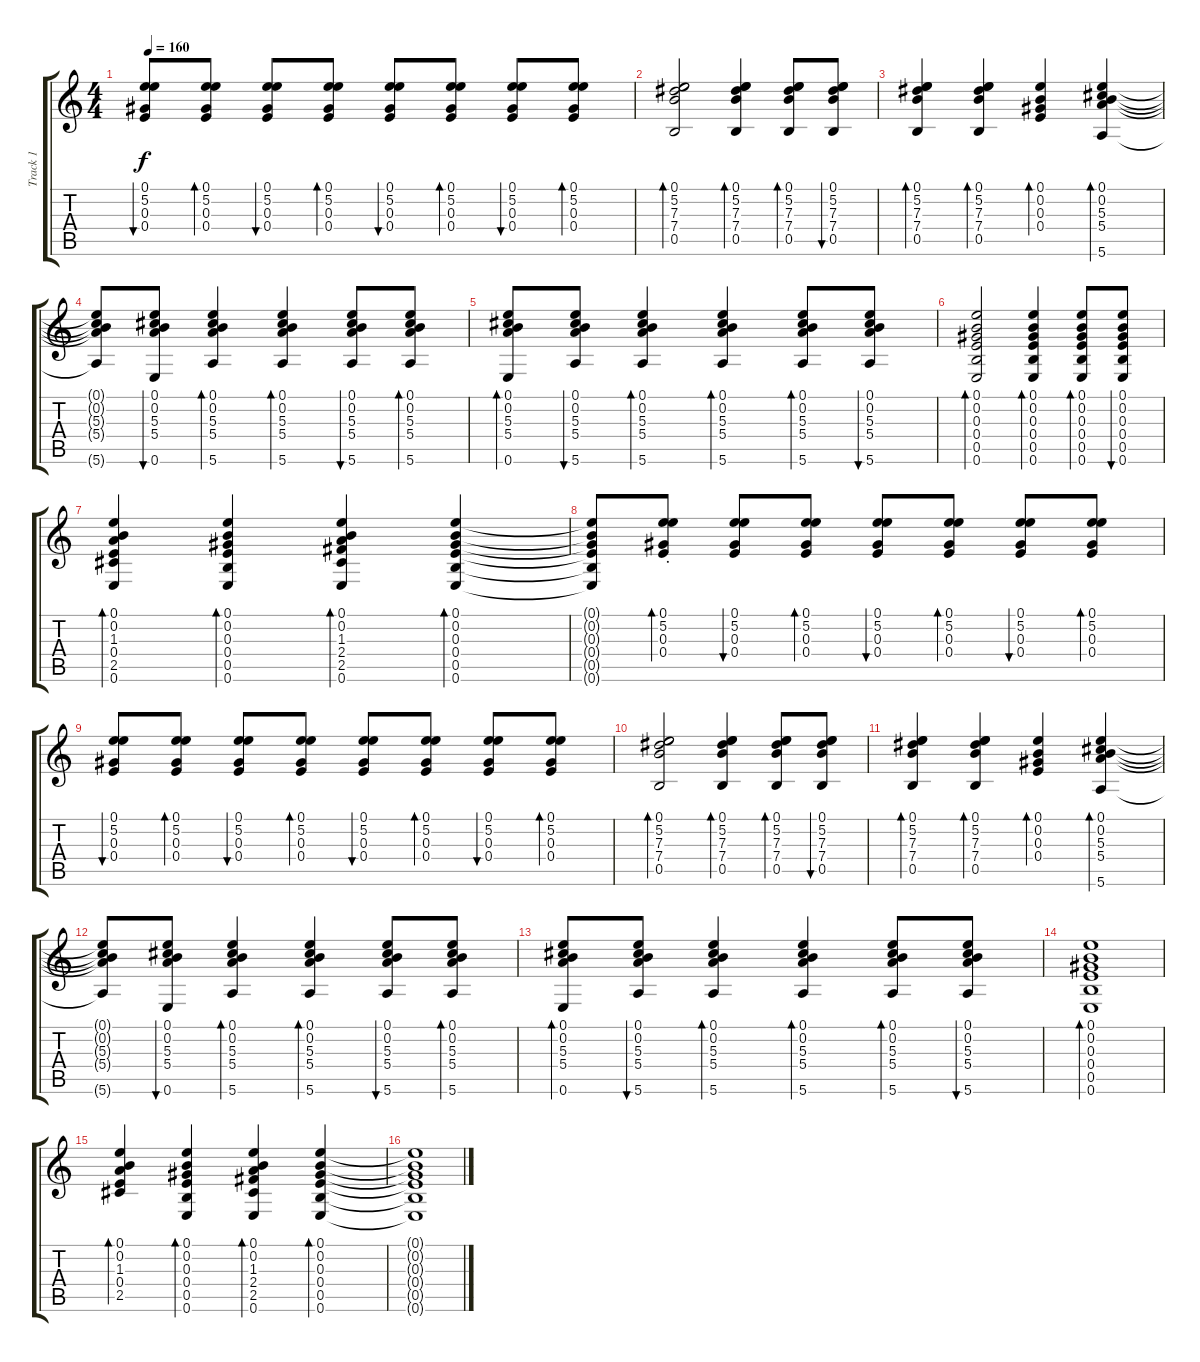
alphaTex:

\track ("Track 1" "Track 1") {instrument acousticguitarsteel}
\staff {score tabs}
\tuning (E4 B3 Ab3 E3 B2 E2) {hide}
\ts (4 4)
\tempo 160
\clef g2
\ks c
(0.1 5.2 0.3 0.4).8{bu 30 dy f} (0.1 5.2 0.3 0.4).8{bd 30} (0.1 5.2 0.3 0.4).8{bu 30} (0.1 5.2 0.3 0.4).8{bd 30} (0.1 5.2 0.3 0.4).8{bu 30} (0.1 5.2 0.3 0.4).8{bd 30} (0.1 5.2 0.3 0.4).8{bu 30} (0.1 5.2 0.3 0.4).8{bd 30} |
(0.1 5.2 7.3 7.4 0.5).2{bd 30} (0.1 5.2 7.3 7.4 0.5).4{bd 30} (0.1 5.2 7.3 7.4 0.5).8{bd 30} (0.1 5.2 7.3 7.4 0.5).8{bu 30} |
(0.1 5.2 7.3 7.4 0.5).4{bd 30} (0.1 5.2 7.3 7.4 0.5).4{bd 30} (0.1 0.2 0.3 0.4).4{bd 30} (0.1 0.2 5.3 5.4 5.6).4{bd 30} |
(0.1{t} 0.2{t} 5.3{t} 5.4{t} 5.6{t}).8 (0.1 0.2 5.3 5.4 0.6).8{bu 30} (0.1 0.2 5.3 5.4 5.6).4{bd 30} (0.1 0.2 5.3 5.4 5.6).4{bd 30} (0.1 0.2 5.3 5.4 5.6).8{bu 30} (0.1 0.2 5.3 5.4 5.6).8{bd 30} |
(0.1 0.2 5.3 5.4 0.6).8{bd 30} (0.1 0.2 5.3 5.4 5.6).8{bu 30} (0.1 0.2 5.3 5.4 5.6).4{bd 30} (0.1 0.2 5.3 5.4 5.6).4{bd 30} (0.1 0.2 5.3 5.4 5.6).8{bd 30} (0.1 0.2 5.3 5.4 5.6).8{bu 30} |
(0.1 0.2 0.3 0.4 0.5 0.6).2{bd 30} (0.1 0.2 0.3 0.4 0.5 0.6).4{bd 30} (0.1 0.2 0.3 0.4 0.5 0.6).8{bd 30} (0.1 0.2 0.3 0.4 0.5 0.6).8{bu 30} |
(0.1 0.2 1.3 0.4 2.5 0.6).4{bd 30} (0.1 0.2 0.3 0.4 0.5 0.6).4{bd 30} (0.1 0.2 1.3 2.4 2.5 0.6).4{bd 30} (0.1 0.2 0.3 0.4 0.5 0.6).4{bd 30} |
(0.1{t} 0.2{t} 0.3{t} 0.4{t} 0.5{t} 0.6{t}).8 (0.1 5.2 0.3 0.4{st}).8{bd 30} (0.1 5.2 0.3 0.4).8{bu 30} (0.1 5.2 0.3 0.4).8{bd 30} (0.1 5.2 0.3 0.4).8{bu 30} (0.1 5.2 0.3 0.4).8{bd 30} (0.1 5.2 0.3 0.4).8{bu 30} (0.1 5.2 0.3 0.4).8{bd 30} |
(0.1 5.2 0.3 0.4).8{bu 30} (0.1 5.2 0.3 0.4).8{bd 30} (0.1 5.2 0.3 0.4).8{bu 30} (0.1 5.2 0.3 0.4).8{bd 30} (0.1 5.2 0.3 0.4).8{bu 30} (0.1 5.2 0.3 0.4).8{bd 30} (0.1 5.2 0.3 0.4).8{bu 30} (0.1 5.2 0.3 0.4).8{bd 30} |
(0.1 5.2 7.3 7.4 0.5).2{bd 30} (0.1 5.2 7.3 7.4 0.5).4{bd 30} (0.1 5.2 7.3 7.4 0.5).8{bd 30} (0.1 5.2 7.3 7.4 0.5).8{bu 30} |
(0.1 5.2 7.3 7.4 0.5).4{bd 30} (0.1 5.2 7.3 7.4 0.5).4{bd 30} (0.1 0.2 0.3 0.4).4{bd 30} (0.1 0.2 5.3 5.4 5.6).4{bd 30} |
(0.1{t} 0.2{t} 5.3{t} 5.4{t} 5.6{t}).8 (0.1 0.2 5.3 5.4 0.6).8{bu 30} (0.1 0.2 5.3 5.4 5.6).4{bd 30} (0.1 0.2 5.3 5.4 5.6).4{bd 30} (0.1 0.2 5.3 5.4 5.6).8{bu 30} (0.1 0.2 5.3 5.4 5.6).8{bd 30} |
(0.1 0.2 5.3 5.4 0.6).8{bd 30} (0.1 0.2 5.3 5.4 5.6).8{bu 30} (0.1 0.2 5.3 5.4 5.6).4{bd 30} (0.1 0.2 5.3 5.4 5.6).4{bd 30} (0.1 0.2 5.3 5.4 5.6).8{bd 30} (0.1 0.2 5.3 5.4 5.6).8{bu 30} |
(0.1 0.2 0.3 0.4 0.5 0.6).1{bd 30} |
(0.1 0.2 1.3 0.4 2.5).4{bd 30} (0.1 0.2 0.3 0.4 0.5 0.6).4{bd 30} (0.1 0.2 1.3 2.4 2.5 0.6).4{bd 30} (0.1 0.2 0.3 0.4 0.5 0.6).4{bd 30} |
(0.1{t} 0.2{t} 0.3{t} 0.4{t} 0.5{t} 0.6{t}).1
